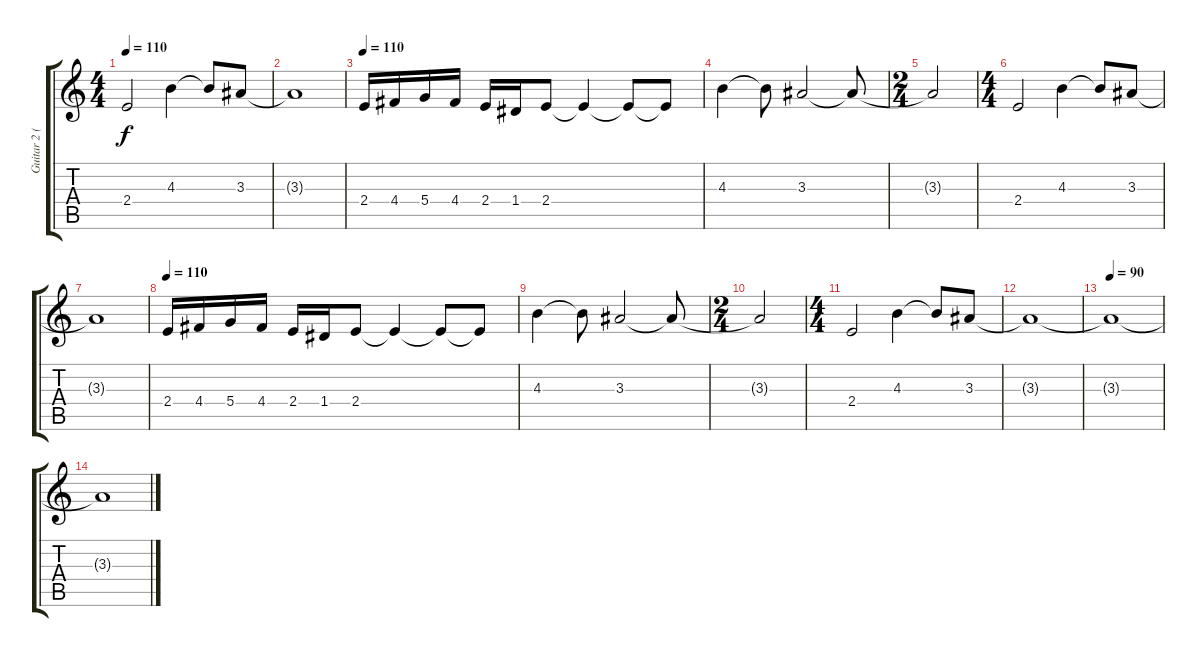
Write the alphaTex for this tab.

\track ("Guitar 2 (Tommy Eriksson)" "Guitar 2 (") {instrument distortionguitar}
\staff {score tabs}
\tuning (E4 B3 G3 D3 A2 E2) {hide}
\ts (4 4)
\tempo 110
\clef g2
\ks c
2.4.2{dy f} 4.3.4 4.3{t}.8 3.3.8 |
3.3{t}.1 |
\tempo 110
2.4.16 4.4.16 5.4.16 4.4.16 2.4.16 1.4.16 2.4.8 2.4{t}.4 2.4{t}.8 2.4{t}.8 |
4.3.4 4.3{t}.8 3.3.2 3.3{t}.8 |
\ts (2 4)
3.3{t}.2 |
\ts (4 4)
2.4.2 4.3.4 4.3{t}.8 3.3.8 |
3.3{t}.1 |
\tempo 110
2.4.16 4.4.16 5.4.16 4.4.16 2.4.16 1.4.16 2.4.8 2.4{t}.4 2.4{t}.8 2.4{t}.8 |
4.3.4 4.3{t}.8 3.3.2 3.3{t}.8 |
\ts (2 4)
3.3{t}.2 |
\ts (4 4)
2.4.2 4.3.4 4.3{t}.8 3.3.8{volume 8} |
3.3{t}.1 |
\tempo 90
3.3{t}.1{volume 0} |
3.3{t}.1
